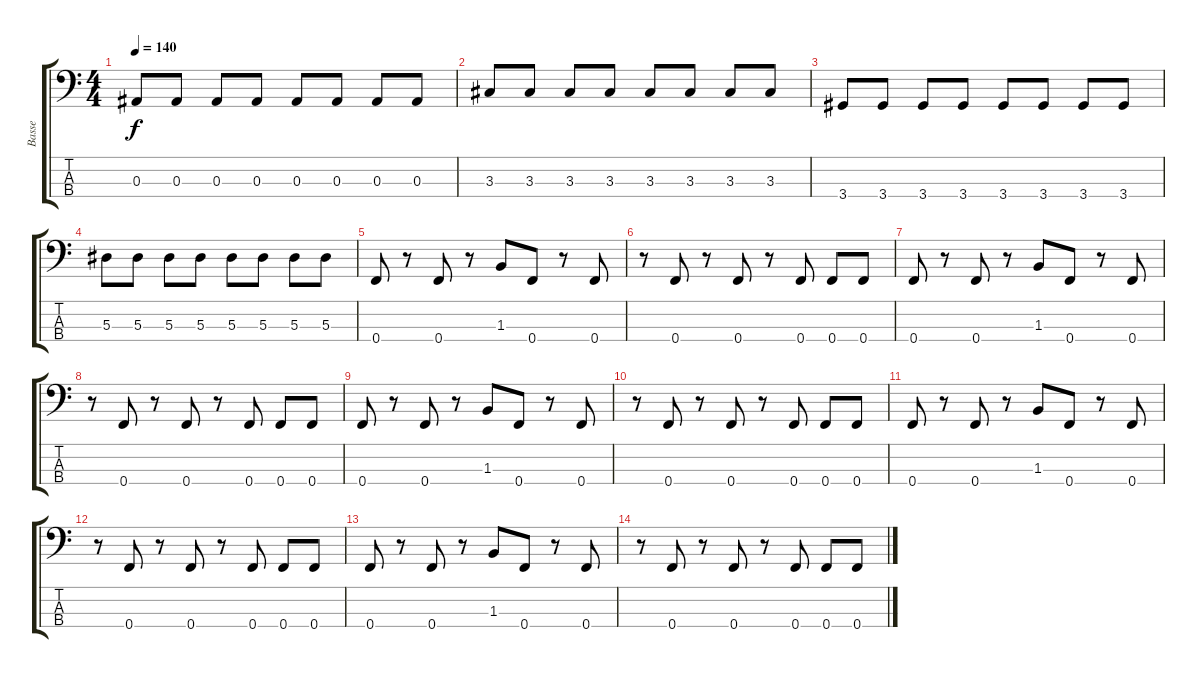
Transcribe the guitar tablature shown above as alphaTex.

\track ("Basse" "Basse") {instrument electricbassfinger}
\staff {score tabs}
\tuning (Ab2 Eb2 Bb1 F1) {hide}
\ts (4 4)
\tempo 140
\clef f4
\ks c
0.3.8{dy f} 0.3.8 0.3.8 0.3.8 0.3.8 0.3.8 0.3.8 0.3.8 |
3.3.8 3.3.8 3.3.8 3.3.8 3.3.8 3.3.8 3.3.8 3.3.8 |
3.4.8 3.4.8 3.4.8 3.4.8 3.4.8 3.4.8 3.4.8 3.4.8 |
5.3.8 5.3.8 5.3.8 5.3.8 5.3.8 5.3.8 5.3.8 5.3.8 |
0.4.8 r.8 0.4.8 r.8 1.3.8 0.4.8 r.8 0.4.8 |
r.8 0.4.8 r.8 0.4.8 r.8 0.4.8 0.4.8 0.4.8 |
0.4.8 r.8 0.4.8 r.8 1.3.8 0.4.8 r.8 0.4.8 |
r.8 0.4.8 r.8 0.4.8 r.8 0.4.8 0.4.8 0.4.8 |
0.4.8 r.8 0.4.8 r.8 1.3.8 0.4.8 r.8 0.4.8 |
r.8 0.4.8 r.8 0.4.8 r.8 0.4.8 0.4.8 0.4.8 |
0.4.8 r.8 0.4.8 r.8 1.3.8 0.4.8 r.8 0.4.8 |
r.8 0.4.8 r.8 0.4.8 r.8 0.4.8 0.4.8 0.4.8 |
0.4.8 r.8 0.4.8 r.8 1.3.8 0.4.8 r.8 0.4.8 |
r.8 0.4.8 r.8 0.4.8 r.8 0.4.8 0.4.8 0.4.8
